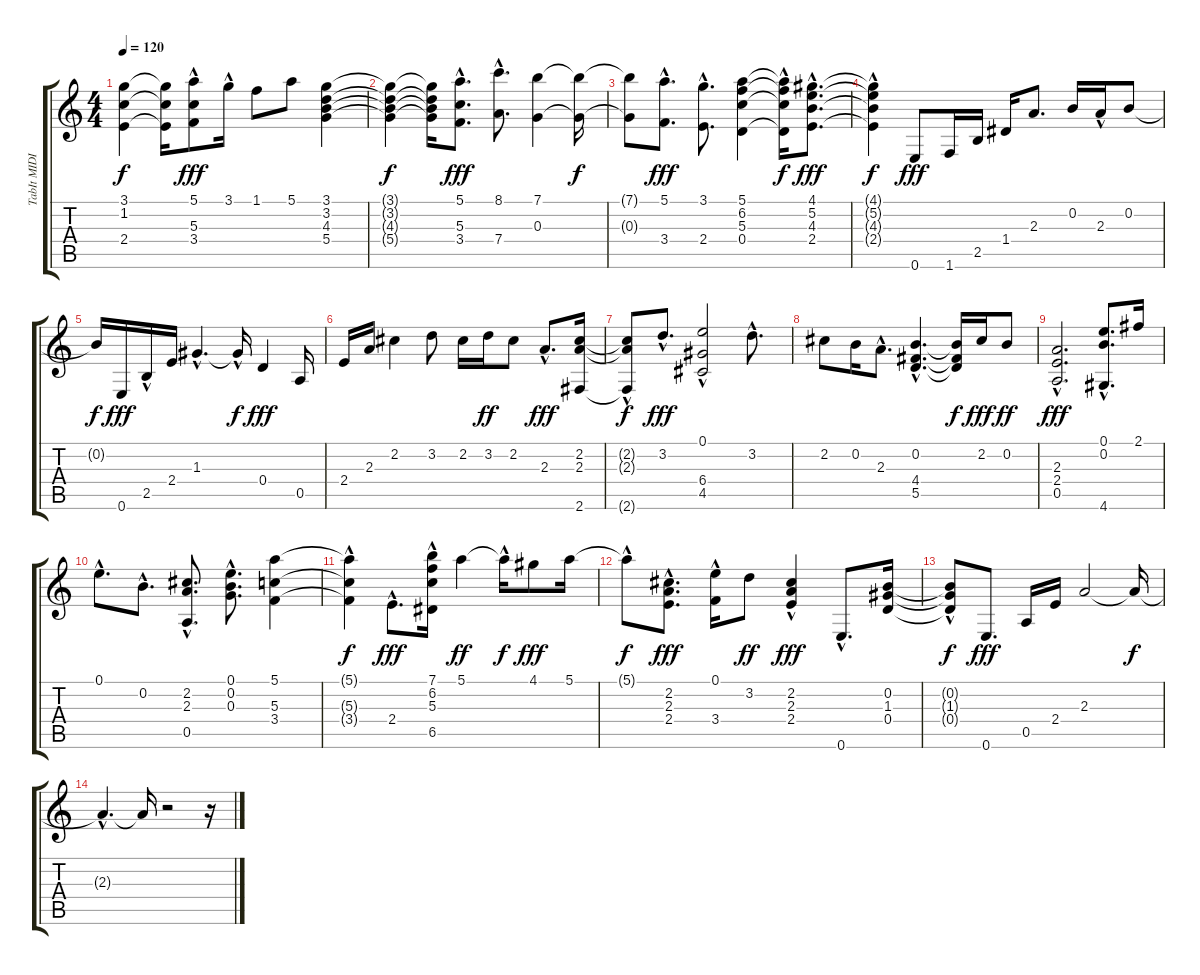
\track ("TabIt MIDI - Track 1" "TabIt MIDI") {instrument acousticguitarnylon}
\staff {score tabs}
\tuning (E4 B3 G3 D3 A2 E2) {hide}
\ts (4 4)
\tempo 120
\clef g2
\ks c
(3.1{t} 1.2{t} 2.4{t}).4{dy f} (3.1{t} 1.2{t} 2.4{t}).16 (5.1 5.3{hac} 3.4{hac}).8{dy fff} 3.1{hac}.16 1.1.8 5.1.8 (3.1 3.2 4.3 5.4).4 |
(3.1{t} 3.2{t} 4.3{t} 5.4{t}).4{dy f} (3.1{t} 3.2{t} 4.3{t} 5.4{t}).16 (5.1{hac} 5.3 3.4{hac}).8{d dy fff} (8.1{hac} 7.4{hac}).8{d} (7.1 0.3).4 (7.1{t} 0.3{t}).16{dy f} |
(7.1{t} 0.3{t}).8 (5.1{hac} 3.4{hac}).8{d dy fff} (3.1{hac} 2.4{hac}).8{d} (5.1 6.2 5.3 0.4).4 (5.1{t} 6.2{t} 5.3{hac t} 0.4{t}).16{dy f} (4.1{hac} 5.2{hac} 4.3{hac} 2.4{hac}).8{d dy fff} |
(4.1{hac t} 5.2{t} 4.3{t} 2.4{hac t}).4{dy f} 0.6.8{dy fff} 1.6.16 2.5.16 1.4.16 2.3.8{d} 0.2.16 2.3{hac}.16 0.2.8 |
0.2{t}.16{dy f} 0.6.16{dy fff} 2.5{hac}.16 2.4.16 1.3{hac}.4{d} 1.3{hac t}.16{dy f} 0.4.4{dy fff} 0.5.16 |
2.4.16 2.3.16 2.2.4 3.2.8 2.2.16 3.2.16{dy ff} 2.2.8 2.3{hac}.8{d dy fff} (2.2 2.3 2.6).16 |
(2.2{t} 2.3{hac t} 2.6{t}).8{dy f} 3.2{hac}.8{d dy fff} (0.1 6.4{hac} 4.5).2 3.2{hac}.8{d} |
2.2.8 0.2.16 2.3{hac}.8{d} (0.2{hac} 4.4{hac} 5.5{hac}).4{d} (0.2{t} 4.4{t} 5.5{t}).16{dy f} 2.2.16{dy fff} 0.2.8{dy ff} |
(2.3{hac} 2.4 0.5).2{d dy fff} (0.1{hac} 0.2{hac} 4.6).8{d} 2.1.16 |
0.1{hac}.8{d} 0.2{hac}.8{d} (2.2{hac} 2.3{hac} 0.5{hac}).8{d} (0.1{hac} 0.2{hac} 0.3{hac}).8{d} (5.1 5.3 3.4).4 |
(5.1{hac t} 5.3{hac t} 3.4{t}).4{dy f} 2.4{hac}.8{d dy fff} (7.1 6.2{hac} 5.3 6.5).16 5.1.4{dy ff} 5.1{hac t}.16{dy f} 4.1.8{dy fff} 5.1.16 |
5.1{hac t}.8{dy f} (2.2{hac} 2.3{hac} 2.4{hac}).8{d dy fff} (0.1 3.4{hac}).16 3.2.8{dy ff} (2.2{hac} 2.3{hac} 2.4{hac}).4{dy fff} 0.6{hac}.8{d} (0.2 1.3 0.4).16 |
(0.2{t} 1.3{hac t} 0.4{hac t}).8{dy f} 0.6.8{d dy fff} 0.5.16 2.4.16 2.3.2 2.3{t}.16{dy f} |
2.3{hac t}.4{d} 2.3{t}.16 r.2 r.16
